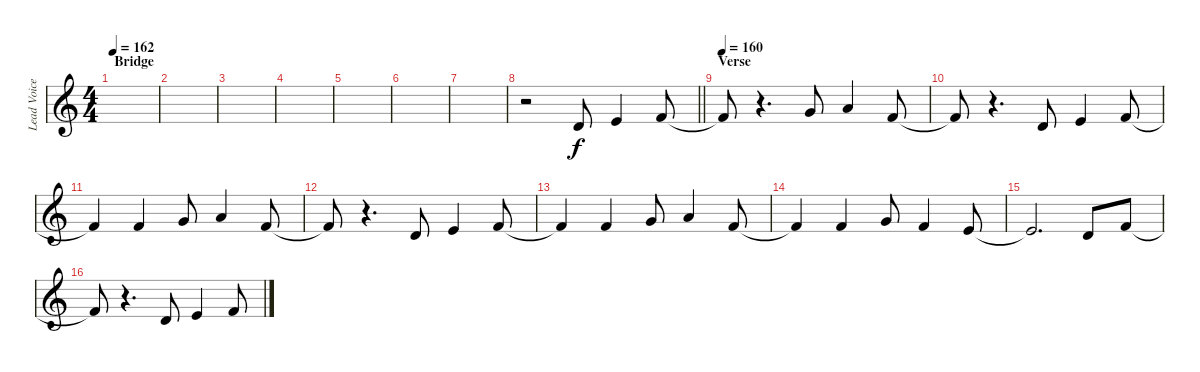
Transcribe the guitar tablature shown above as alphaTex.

\track ("Lead Voice" "Lead Voice") {instrument lead2sawtooth}
\staff {score}
\tuning (E4 B3 G3 D3 A2 D2) {hide}
\ts (4 4)
\section ("" "Bridge")
\tempo 162
\clef g2
\ks c
|
|
|
|
|
|
|
\barLineRight lightlight
r.2 3.2.8 5.2.4 1.1.8 |
\section ("" "Verse")
\tempo 160
1.1{t}.8 r.4{d} 3.1.8 5.1.4 1.1.8 |
1.1{t}.8 r.4{d} 3.2.8 5.2.4 1.1.8 |
1.1{t}.4 1.1.4 3.1.8 5.1.4 1.1.8 |
1.1{t}.8 r.4{d} 3.2.8 5.2.4 1.1.8 |
1.1{t}.4 1.1.4 3.1.8 5.1.4 1.1.8 |
1.1{t}.4 1.1.4 3.1.8 1.1.4 5.2.8 |
5.2{t}.2{d} 3.2.8 1.1.8 |
1.1{t}.8 r.4{d} 3.2.8 5.2.4 1.1.8
